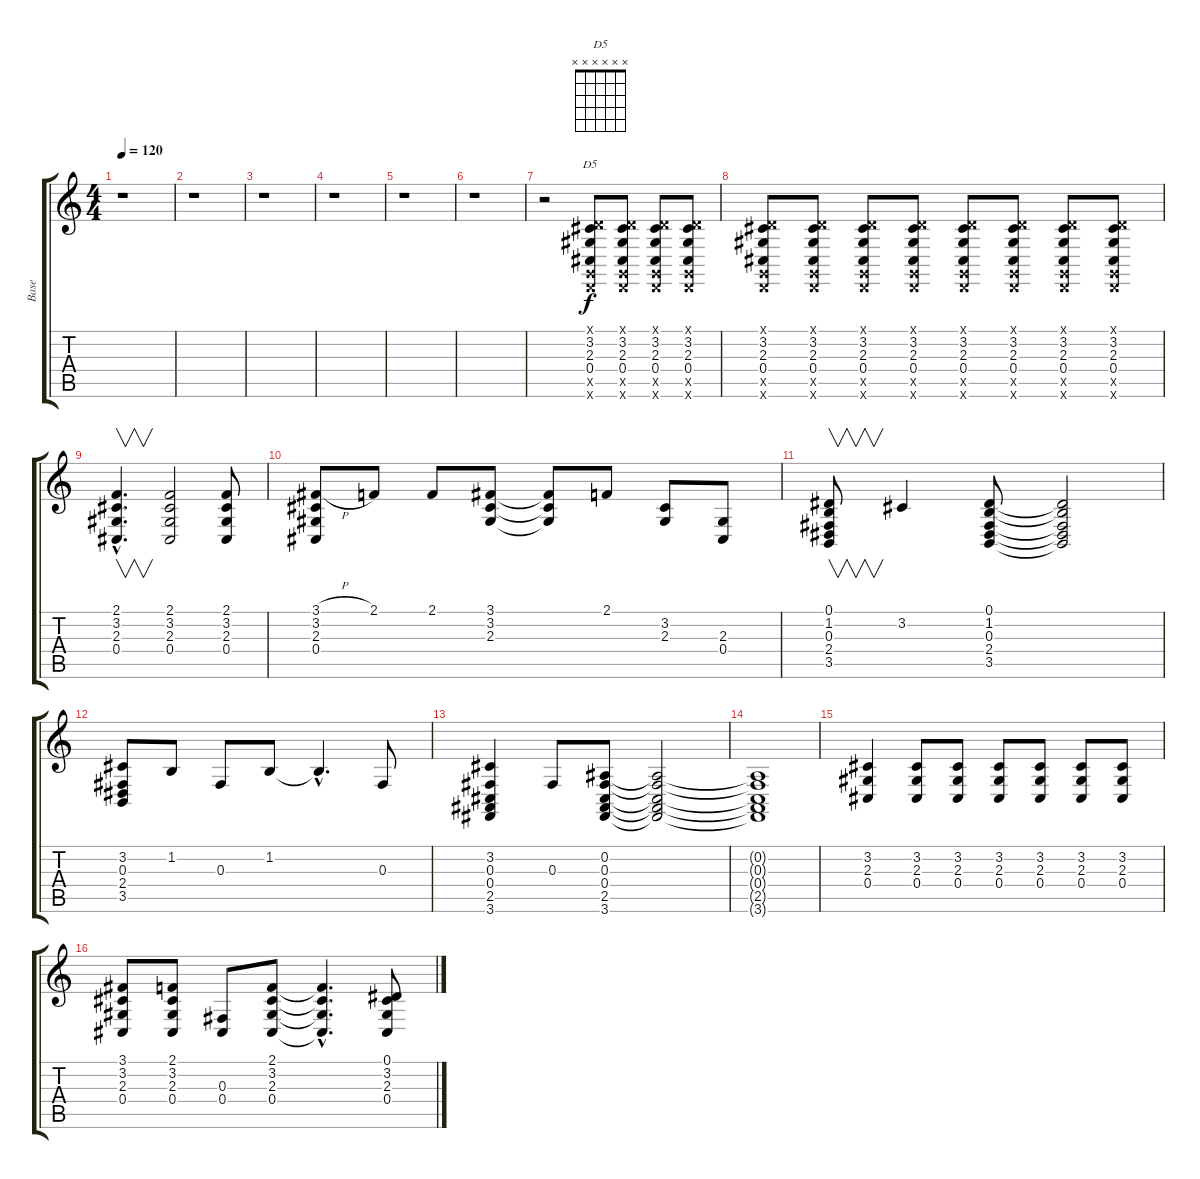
\track ("Base" "Base") {instrument acousticgrandpiano}
\staff {score tabs}
\tuning (Eb4 Bb3 Gb3 Db3 Ab2 Eb2) {hide}
\chord ("D5" x x x x x x) {firstfret 0}
\ts (4 4)
\tempo 120
\clef g2
\ks c
r.1{dy f instrument acousticgrandpiano} |
r.1 |
r.1 |
r.1 |
r.1 |
r.1 |
r.2 (-1.1{x} 3.2 2.3 0.4 -1.5{x} -1.6{x}).8{ch "D5"} (-1.1{x} 3.2 2.3 0.4 -1.5{x} -1.6{x}).8 (-1.1{x} 3.2 2.3 0.4 -1.5{x} -1.6{x}).8 (-1.1{x} 3.2 2.3 0.4 -1.5{x} -1.6{x}).8 |
(-1.1{x} 3.2 2.3 0.4 -1.5{x} -1.6{x}).8 (-1.1{x} 3.2 2.3 0.4 -1.5{x} -1.6{x}).8 (-1.1{x} 3.2 2.3 0.4 -1.5{x} -1.6{x}).8 (-1.1{x} 3.2 2.3 0.4 -1.5{x} -1.6{x}).8 (-1.1{x} 3.2 2.3 0.4 -1.5{x} -1.6{x}).8 (-1.1{x} 3.2 2.3 0.4 -1.5{x} -1.6{x}).8 (-1.1{x} 3.2 2.3 0.4 -1.5{x} -1.6{x}).8 (-1.1{x} 3.2 2.3 0.4 -1.5{x} -1.6{x}).8 |
(2.1{hac} 3.2{hac} 2.3{hac} 0.4{hac}).4{v d} (2.1 3.2 2.3 0.4).2 (2.1 3.2 2.3 0.4).8 |
(3.1{h} 3.2 2.3 0.4).8 2.1.8 2.1.8 (3.1 3.2 2.3).8 (3.1{t} 3.2{t} 2.3{t}).8 2.1.8 (3.2 2.3).8 (2.3 0.4).8 |
(0.1 1.2 0.3 2.4 3.5).8{v} 3.2.4 (0.1 1.2 0.3 2.4 3.5).8 (0.1{t} 1.2{t} 0.3{t} 2.4{t} 3.5{t}).2 |
(3.2 0.3 2.4 3.5).8 1.2.8 0.3.8 1.2.8 1.2{hac t}.4{d} 0.3.8 |
(3.2 0.3 0.4 2.5 3.6).4 0.3.8 (0.2 0.3 0.4 2.5 3.6).8 (0.2{t} 0.3{t} 0.4{t} 2.5{t} 3.6{t}).2 |
(0.2{t} 0.3{t} 0.4{t} 2.5{t} 3.6{t}).1 |
(3.2 2.3 0.4).4 (3.2 2.3 0.4).8 (3.2 2.3 0.4).8 (3.2 2.3 0.4).8 (3.2 2.3 0.4).8 (3.2 2.3 0.4).8 (3.2 2.3 0.4).8 |
(3.1 3.2 2.3 0.4).8 (2.1 3.2 2.3 0.4).8 (0.3 0.4).8 (2.1 3.2 2.3 0.4).8 (2.1{hac t} 3.2{hac t} 2.3{hac t} 0.4{hac t}).4{d} (0.1 3.2 2.3 0.4).8
